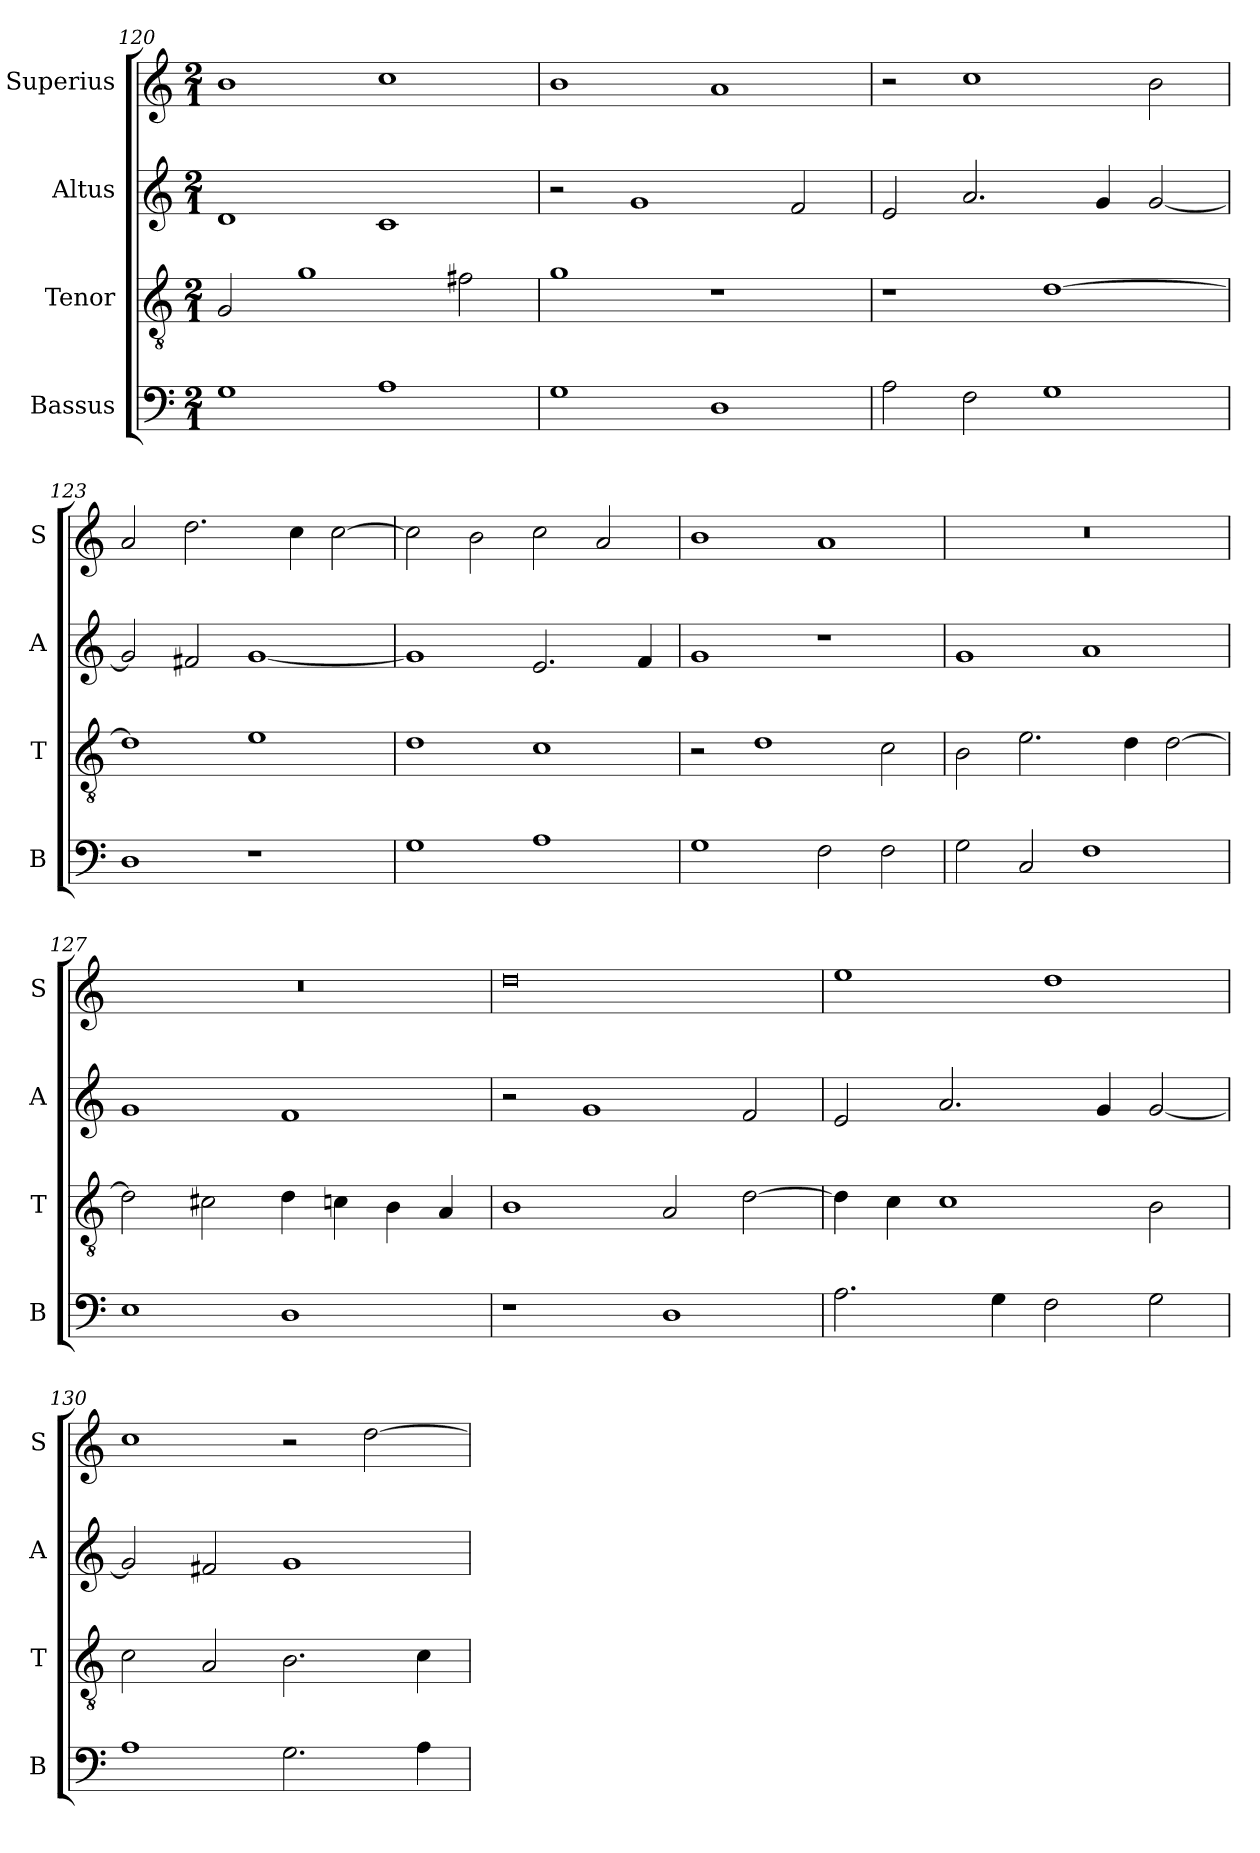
**kern	**kern	**kern	**kern
*part4	*part3	*part2	*part1
*staff4	*staff3	*staff2	*staff1
*I"Bassus	*I"Tenor	*I"Altus	*I"Superius
*I'B	*I'T	*I'A	*I'S
*clefF4	*clefGv2	*clefG2	*clefG2
*k[]	*k[]	*k[]	*k[]
*C:	*C:	*C:	*C:
*M2/1	*M2/1	*M2/1	*M2/1
=120	=120	=120	=120
1G	2G	1d	1b
.	1g	.	.
1A	.	1c	1cc
.	2f#X	.	.
=121	=121	=121	=121
1G	1g	2r	1b
.	.	1g	.
1D	1r	.	1a
.	.	2f	.
=122	=122	=122	=122
2A	1r	2e	2r
2F	.	2.a	1cc
1G	[1d	.	.
.	.	4g	.
.	.	[2g	2b
=123	=123	=123	=123
1D	1d]	2g]	2a
.	.	2f#X	2.dd
1r	1e	[1g	.
.	.	.	4cc
.	.	.	[2cc
=124	=124	=124	=124
1G	1d	1g]	2cc]
.	.	.	2b
1A	1c	2.e	2cc
.	.	.	2a
.	.	4f	.
=125	=125	=125	=125
1G	2r	1g	1b
.	1d	.	.
2F	.	1r	1a
2F	2c	.	.
=126	=126	=126	=126
2G	2B	1g	0r
2C	2.e	.	.
1F	.	1a	.
.	4d	.	.
.	[2d	.	.
=127	=127	=127	=127
1E	2d]	1g	0r
.	2c#X	.	.
1D	4d	1f	.
.	4cn	.	.
.	4B	.	.
.	4A	.	.
=128	=128	=128	=128
1r	1B	2r	0dd
.	.	1g	.
1D	2A	.	.
.	[2d	2f	.
=129	=129	=129	=129
2.A	4d]	2e	1ee
.	4c	.	.
.	1c	2.a	.
4G	.	.	.
2F	.	.	1dd
.	.	4g	.
2G	2B	[2g	.
=130	=130	=130	=130
1A	2c	2g]	1cc
.	2A	2f#X	.
2.G	2.B	1g	2r
.	.	.	[2dd
4A	4c	.	.
=	=	=	=
*-	*-	*-	*-
